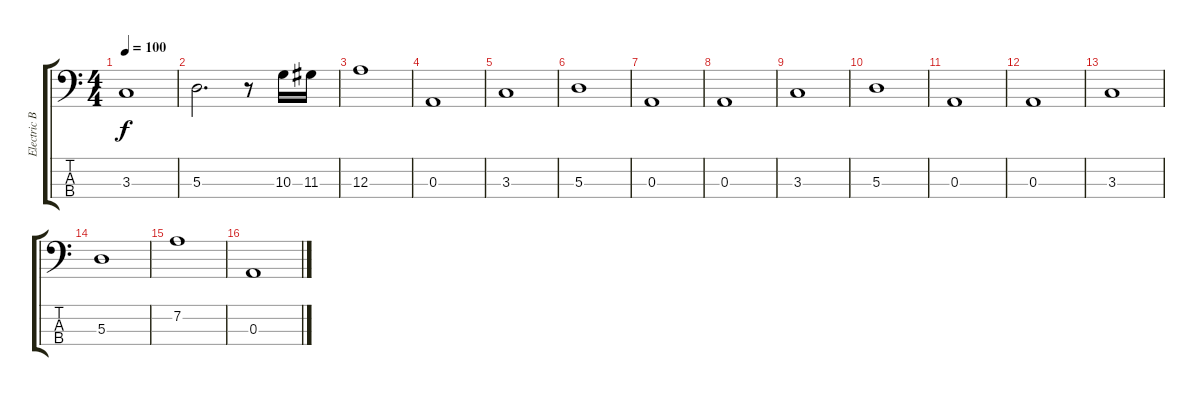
\track ("Electric Bass" "Electric B") {instrument electricbassfinger}
\staff {score tabs}
\tuning (G2 D2 A1 E1) {hide}
\ts (4 4)
\tempo 100
\clef f4
\ks aminor
3.3.1{dy f} |
5.3.2{d} r.8 10.3.16 11.3.16 |
12.3.1 |
0.3.1 |
3.3.1 |
5.3.1 |
0.3.1 |
0.3.1 |
3.3.1 |
5.3.1 |
0.3.1 |
0.3.1 |
3.3.1 |
5.3.1 |
7.2.1 |
0.3.1
